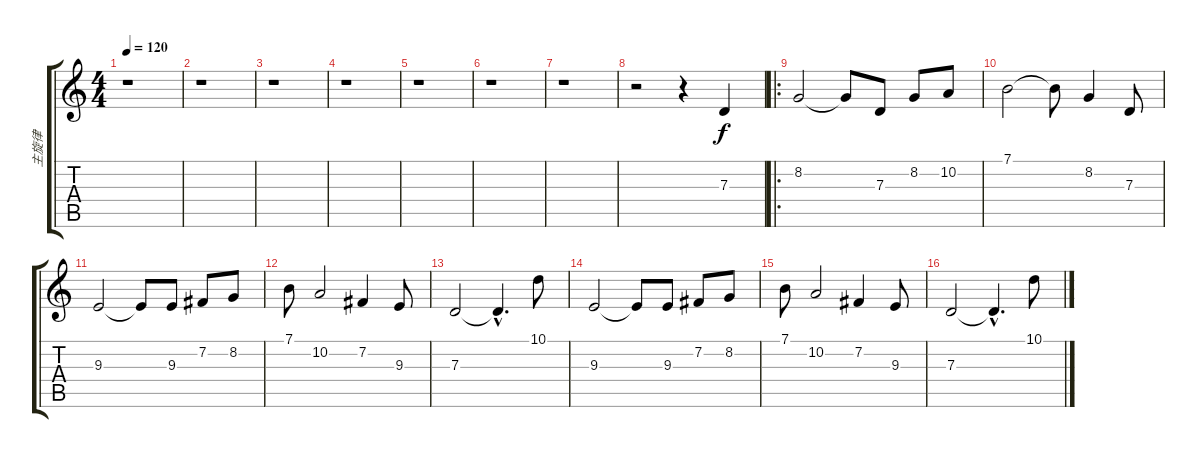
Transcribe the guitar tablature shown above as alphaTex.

\track ("主旋律" "主旋律") {instrument accordion}
\staff {score tabs}
\tuning (E4 B3 G3 D3 A2 E2) {hide}
\ts (4 4)
\tempo 120
\clef g2
\ks c
r.1{dy f instrument accordion} |
r.1 |
r.1 |
r.1 |
r.1 |
r.1 |
r.1 |
r.2 r.4 7.3.4 |
\ro
8.2.2 8.2{t}.8 7.3.8 8.2.8 10.2.8 |
7.1.2 7.1{t}.8 8.2.4 7.3.8 |
9.3.2 9.3{t}.8 9.3.8 7.2.8 8.2.8 |
7.1.8 10.2.2 7.2.4 9.3.8 |
7.3.2 7.3{hac t}.4{d} 10.1.8 |
9.3.2 9.3{t}.8 9.3.8 7.2.8 8.2.8 |
7.1.8 10.2.2 7.2.4 9.3.8 |
7.3.2 7.3{hac t}.4{d} 10.1.8
